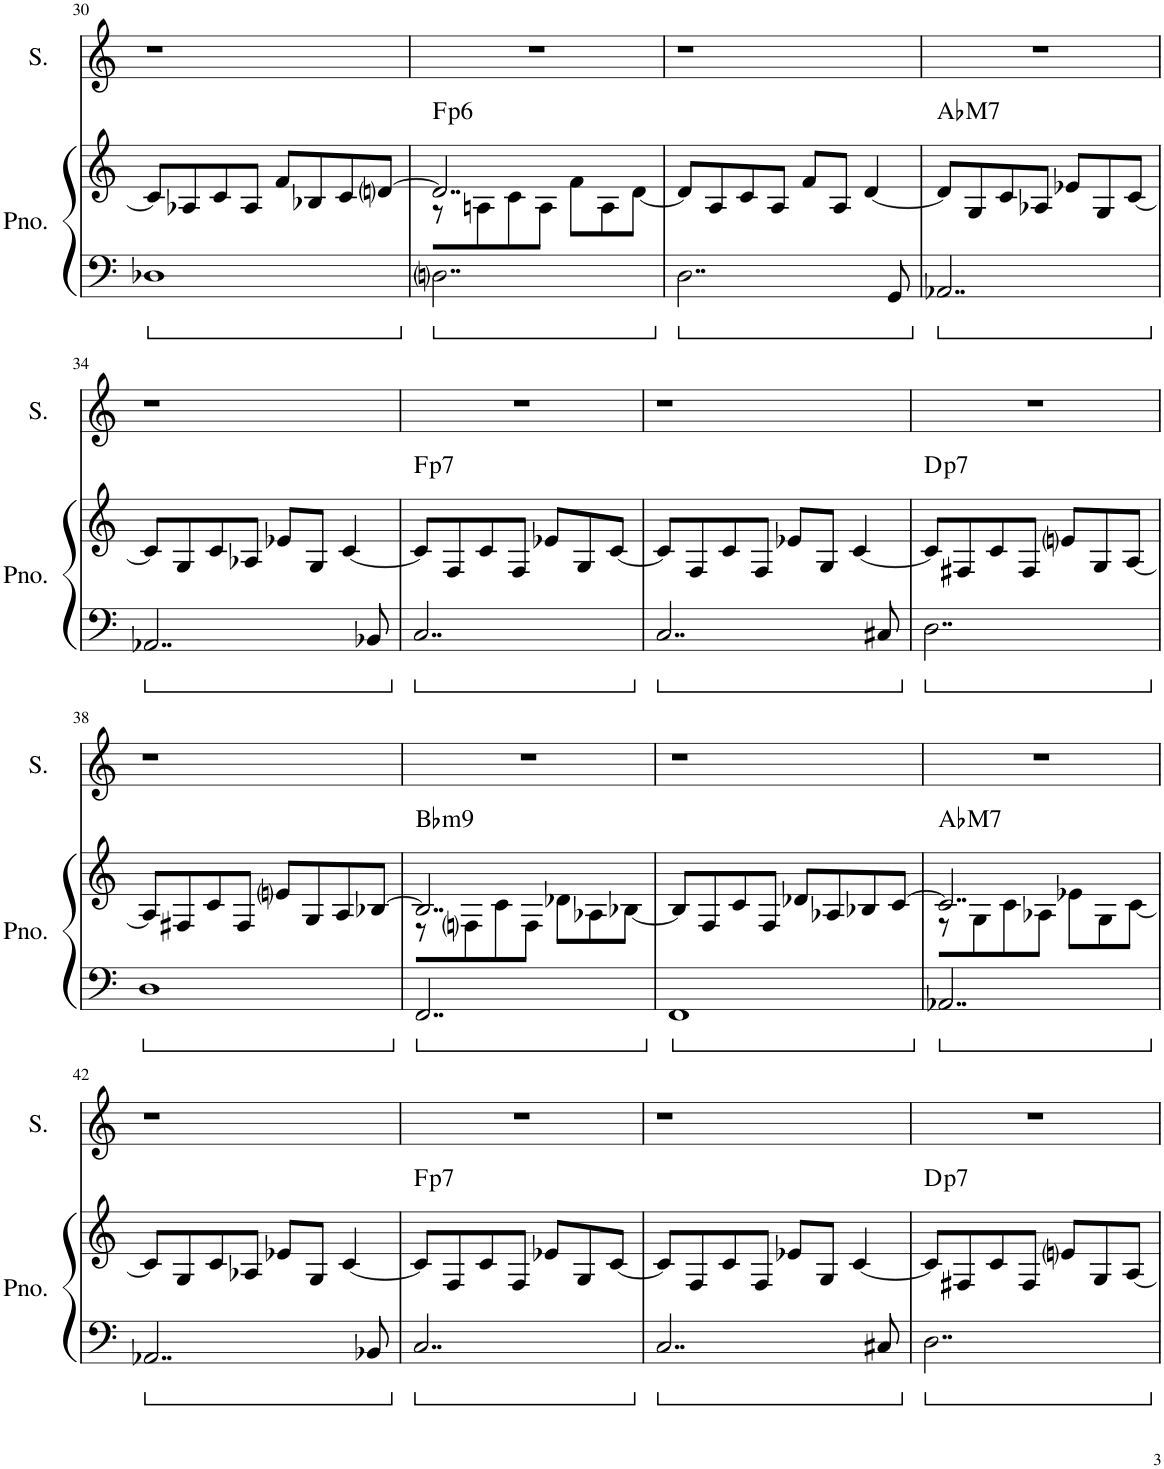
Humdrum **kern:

**kern	**kern	**harte	**kern
*part2	*part2	*part2	*part1
*staff3	*staff2	*	*staff1
*I"Piano	*	*	*I"Soprano
*I'Pno.	*	*	*I'S.
!!LO:PB:g=z
*clefF4	*clefG2	*	*clefG2
*k[]	*k[]	*	*k[]
*M7/8	*M7/8	*	*M7/8
=30	=30	=30	=30
[2..D-X	8c/L]	.	2..r
.	8A-X/	.	.
.	8c/	.	.
.	8A-/J	.	.
.	8f/L	.	.
.	8B-X/	.	.
.	8c/	.	.
8ryy	[8dni/J	.	8ryy
=31	=31	=31	=31
*	*^	*	*
!	!	!	!LO:H:kt=p	!
2..Dni\	2..d/]	8r	.	2..r
.	.	8An\	.	.
.	.	8c\	.	.
.	.	8A\J	.	.
.	.	8f\L	.	.
.	.	8A\	.	.
.	.	[8d\J	.	.
8D-]	8ryy	8ryy	.	8ryy
*	*v	*v	*	*
=32	=32	=32	=32
2..D\	8d/L]	.	2..r
.	8A/	.	.
.	8c/	.	.
.	8A/J	.	.
.	8f/L	.	.
.	8A/J	.	.
.	[8d/	.	.
8GG/	8ryy	.	8ryy
=33	=33	=33	=33
!	!	!LO:H:kt=M7	!
2..AA-X/	8d/L]	Ab:maj7	2..r
.	8d/_	.	.
.	8G/	.	.
.	8c/	.	.
.	8A-X/J	.	.
.	8e-X/L	.	.
.	8G/	.	.
8ryy	[8c/J	.	8ryy
!!LO:LB:g=z
=34	=34	=34	=34
2..AA-X/	8c/L]	.	2..r
.	8G/	.	.
.	8c/	.	.
.	8A-X/J	.	.
.	8e-X/L	.	.
.	8G/J	.	.
.	[8c/	.	.
8BB-X/	8ryy	.	8ryy
=35	=35	=35	=35
!	!	!LO:H:kt=p	!
2..C/	8c/L]	.	2..r
.	8c/_	.	.
.	8F/	.	.
.	8c/	.	.
.	8F/J	.	.
.	8e-X/L	.	.
.	8G/	.	.
8ryy	[8c/J	.	8ryy
=36	=36	=36	=36
2..C/	8c/L]	.	2..r
.	8F/	.	.
.	8c/	.	.
.	8F/J	.	.
.	8e-X/L	.	.
.	8G/J	.	.
.	[8c/	.	.
8C#X/	8ryy	.	8ryy
=37	=37	=37	=37
!	!	!LO:H:kt=p	!
2..D\	8c/L]	.	2..r
.	8c/_	.	.
.	8F#X/	.	.
.	8c/	.	.
.	8F#/J	.	.
.	8eni/L	.	.
.	8G/	.	.
8ryy	[8A/J	.	8ryy
!!LO:LB:g=z
=38	=38	=38	=38
[2..D	8A/L]	.	2..r
.	8F#X/	.	.
.	8c/	.	.
.	8F#/J	.	.
.	8eni/L	.	.
.	8G/	.	.
.	8A/	.	.
8ryy	[8B-X/J	.	8ryy
=39	=39	=39	=39
*	*^	*	*
!	!	!	!LO:H:kt=m9	!
2..FF/	2..B-/]	8r	Bb:min9	2..r
.	.	8Fni\	.	.
.	.	8c\	.	.
.	.	8F\J	.	.
.	.	8d-X\L	.	.
.	.	8A-X\	.	.
.	.	[8B-X\J	.	.
8D]	8ryy	8ryy	.	8ryy
*	*v	*v	*	*
=40	=40	=40	=40
[2..FF	8B-/L]	.	2..r
.	8F/	.	.
.	8c/	.	.
.	8F/J	.	.
.	8d-X/L	.	.
.	8A-X/	.	.
.	8B-X/	.	.
8ryy	[8c/J	.	8ryy
=41	=41	=41	=41
*	*^	*	*
!	!	!	!LO:H:kt=M7	!
2..AA-X/	2..c/]	8r	Ab:maj7	2..r
.	.	8G\	.	.
.	.	8c\	.	.
.	.	8A-X\J	.	.
.	.	8e-X\L	.	.
.	.	8G\	.	.
.	.	[8c\J	.	.
8FF]	8ryy	8ryy	.	8ryy
*	*v	*v	*	*
!!LO:LB:g=z
=42	=42	=42	=42
2..AA-X/	8c/L]	.	2..r
.	8G/	.	.
.	8c/	.	.
.	8A-X/J	.	.
.	8e-X/L	.	.
.	8G/J	.	.
.	[8c/	.	.
8BB-X/	8ryy	.	8ryy
=43	=43	=43	=43
!	!	!LO:H:kt=p	!
2..C/	8c/L]	.	2..r
.	8c/_	.	.
.	8F/	.	.
.	8c/	.	.
.	8F/J	.	.
.	8e-X/L	.	.
.	8G/	.	.
8ryy	[8c/J	.	8ryy
=44	=44	=44	=44
2..C/	8c/L]	.	2..r
.	8F/	.	.
.	8c/	.	.
.	8F/J	.	.
.	8e-X/L	.	.
.	8G/J	.	.
.	[8c/	.	.
8C#X/	8ryy	.	8ryy
=45	=45	=45	=45
!	!	!LO:H:kt=p	!
2..D\	8c/L]	.	2..r
.	8c/_	.	.
.	8F#X/	.	.
.	8c/	.	.
.	8F#/J	.	.
.	8eni/L	.	.
.	8G/	.	.
8ryy	[8A/J	.	8ryy
=	=	=	=
*-	*-	*-	*-
